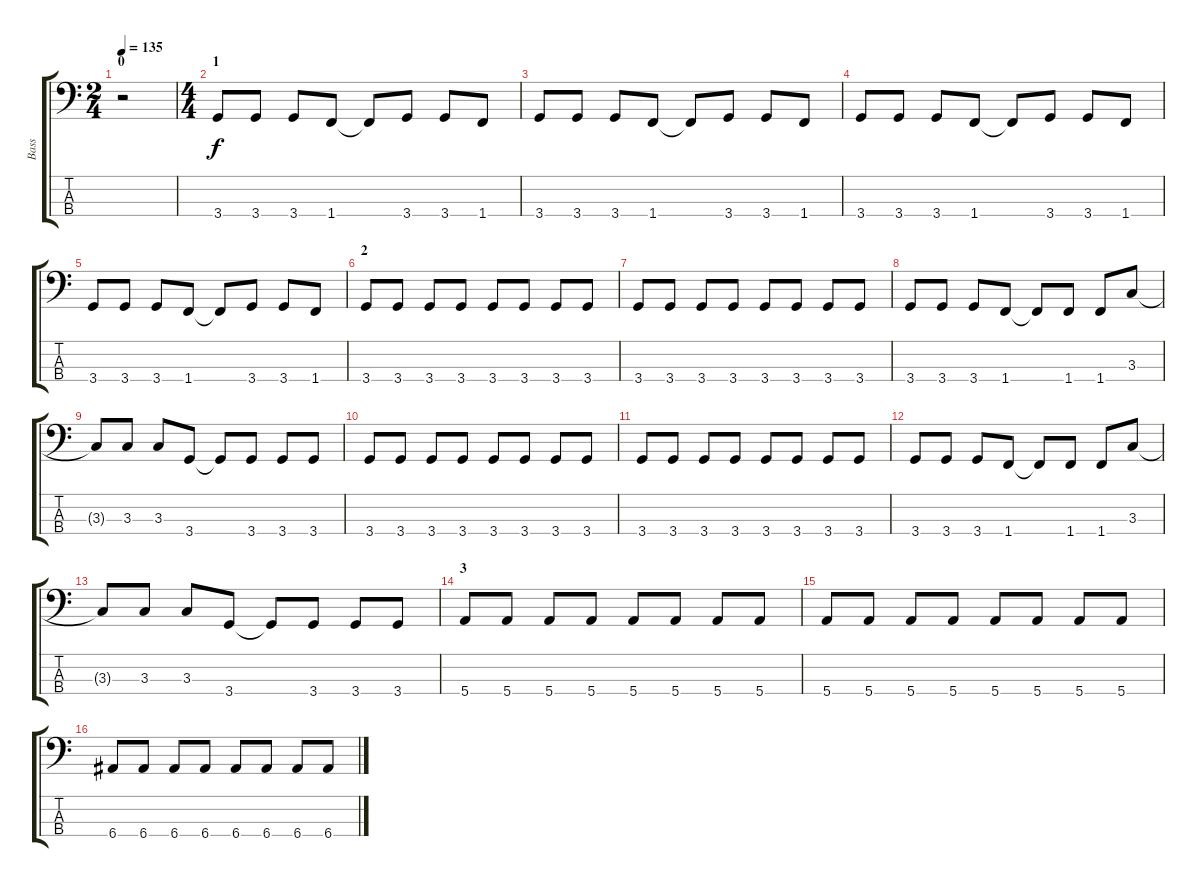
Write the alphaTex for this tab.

\track ("Bass" "Bass") {instrument electricbassfinger}
\staff {score tabs}
\tuning (G2 D2 A1 E1) {hide}
\ts (2 4)
\section ("" "0")
\tempo 135
\clef f4
\ks c
r.2{dy f instrument electricbassfinger} |
\ts (4 4)
\section ("" "1")
3.4.8 3.4.8 3.4.8 1.4.8 1.4{t}.8 3.4.8 3.4.8 1.4.8 |
3.4.8 3.4.8 3.4.8 1.4.8 1.4{t}.8 3.4.8 3.4.8 1.4.8 |
3.4.8 3.4.8 3.4.8 1.4.8 1.4{t}.8 3.4.8 3.4.8 1.4.8 |
3.4.8 3.4.8 3.4.8 1.4.8 1.4{t}.8 3.4.8 3.4.8 1.4.8 |
\section ("" "2")
3.4.8 3.4.8 3.4.8 3.4.8 3.4.8 3.4.8 3.4.8 3.4.8 |
3.4.8 3.4.8 3.4.8 3.4.8 3.4.8 3.4.8 3.4.8 3.4.8 |
3.4.8 3.4.8 3.4.8 1.4.8 1.4{t}.8 1.4.8 1.4.8 3.3.8 |
3.3{t}.8 3.3.8 3.3.8 3.4.8 3.4{t}.8 3.4.8 3.4.8 3.4.8 |
3.4.8 3.4.8 3.4.8 3.4.8 3.4.8 3.4.8 3.4.8 3.4.8 |
3.4.8 3.4.8 3.4.8 3.4.8 3.4.8 3.4.8 3.4.8 3.4.8 |
3.4.8 3.4.8 3.4.8 1.4.8 1.4{t}.8 1.4.8 1.4.8 3.3.8 |
3.3{t}.8 3.3.8 3.3.8 3.4.8 3.4{t}.8 3.4.8 3.4.8 3.4.8 |
\section ("" "3")
5.4.8 5.4.8 5.4.8 5.4.8 5.4.8 5.4.8 5.4.8 5.4.8 |
5.4.8 5.4.8 5.4.8 5.4.8 5.4.8 5.4.8 5.4.8 5.4.8 |
6.4.8 6.4.8 6.4.8 6.4.8 6.4.8 6.4.8 6.4.8 6.4.8
